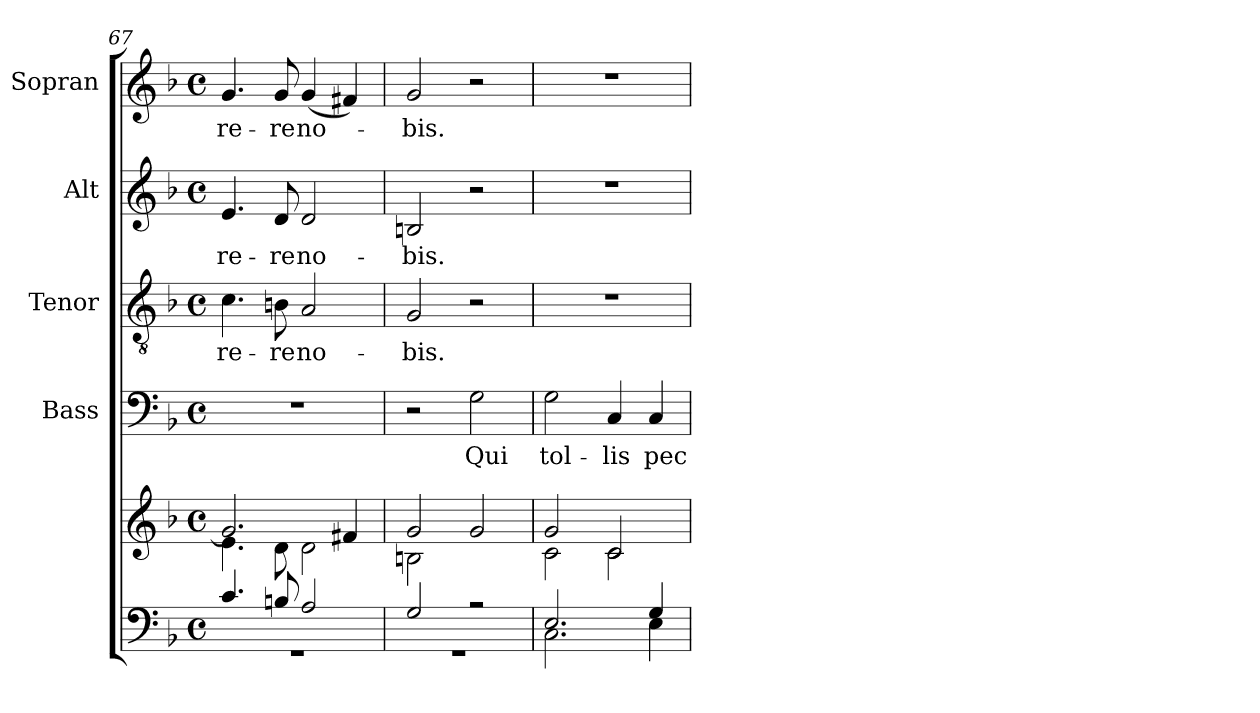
**kern	**kern	**kern	**text	**kern	**text	**kern	**text	**kern	**text
*part5	*part5	*part4	*part4	*part3	*part3	*part2	*part2	*part1	*part1
*staff6	*staff5	*staff4	*staff4	*staff3	*staff3	*staff2	*staff2	*staff1	*staff1
*	*	*I"Bass	*	*I"Tenor	*	*I"Alt	*	*I"Sopran	*
*	*	*I'B.	*	*I'T.	*	*I'A.	*	*I'S.	*
*clefF4	*clefG2	*clefF4	*	*clefGv2	*	*clefG2	*	*clefG2	*
*k[b-]	*k[b-]	*k[b-]	*	*k[b-]	*	*k[b-]	*	*k[b-]	*
*F:	*F:	*F:	*	*F:	*	*F:	*	*F:	*
*M4/4	*M4/4	*M4/4	*	*M4/4	*	*M4/4	*	*M4/4	*
*met(c)	*met(c)	*met(c)	*	*met(c)	*	*met(c)	*	*met(c)	*
=67	=67	=67	=67	=67	=67	=67	=67	=67	=67
*^	*^	*	*	*	*	*	*	*	*
!	!	!	!	!	!	!	!LO:LY:b	!	!LO:LY:b	!	!LO:LY:b
4.c/	1rGG	2.g/]	4.e\	1r	.	4.c\	-re-	4.e/	-re-	4.g/	-re-
!	!	!	!	!	!	!	!LO:LY:b	!	!LO:LY:b	!	!LO:LY:b
8Bn/	.	.	8d\	.	.	8Bn\	-re	8d/	-re	8g/	-re
!	!	!	!	!	!	!	!LO:LY:b	!	!LO:LY:b	!	!LO:LY:b
2A/	.	.	2d\	.	.	2A/	no-	2d/	no-	(<4g/	no-
.	.	4f#X/	.	.	.	.	.	.	.	4f#X/)	.
=68	=68	=68	=68	=68	=68	=68	=68	=68	=68	=68	=68
!	!	!	!	!	!	!	!LO:LY:b	!	!LO:LY:b	!	!LO:LY:b
2G/	1rGG	2g/	2Bn\	2r	.	2G/	-bis.	2Bn/	-bis.	2g/	-bis.
!	!	!	!	!	!LO:LY:b	!	!	!	!	!	!
2rA	.	2g/	2ryy	2G\	Qui	2r	.	2r	.	2r	.
=69	=69	=69	=69	=69	=69	=69	=69	=69	=69	=69	=69
!	!	!	!	!	!LO:LY:b	!	!	!	!	!	!
2.E/	2.C\	2g/	2c\	2G\	tol-	1r	.	1r	.	1r	.
!	!	!	!	!	!LO:LY:b	!	!	!	!	!	!
.	.	2c/	2c\	4C/	-lis	.	.	.	.	.	.
!	!	!	!	!	!LO:LY:b	!	!	!	!	!	!
4G/	4E\	.	.	4C/	pec-	.	.	.	.	.	.
*v	*v	*	*	*	*	*	*	*	*	*	*
*	*v	*v	*	*	*	*	*	*	*	*
=	=	=	=	=	=	=	=	=	=
*-	*-	*-	*-	*-	*-	*-	*-	*-	*-
